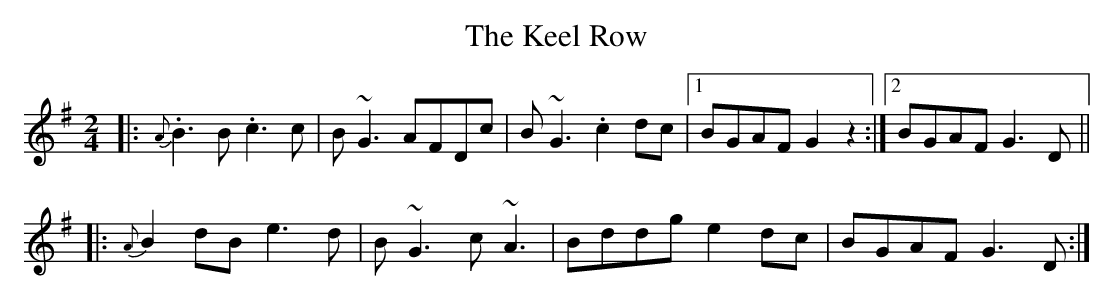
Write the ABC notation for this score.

X:1
T: The Keel Row
M: 2/4
L: 1/8
K: Gmaj
|:{A}.B3B .c3c|B~G3 AFDc|B~G3 .c2dc|1 BGAF G2z2:|2 BGAF G3D||
|:{A}B2dB e3d|B~G3 c~A3|Bddg e2dc|BGAF G3D:|
